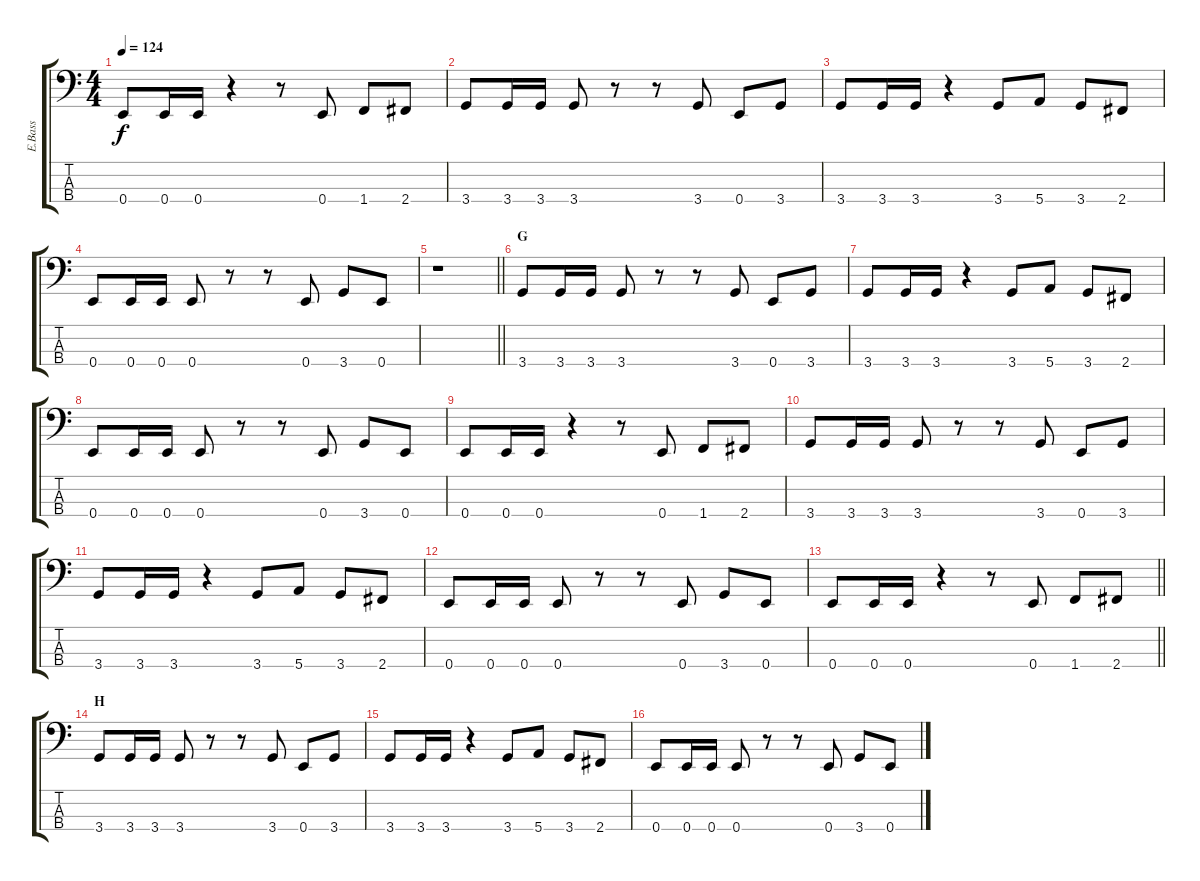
\track ("E.Bass" "E.Bass") {instrument electricbassfinger}
\staff {score tabs}
\tuning (G2 D2 A1 E1) {hide}
\ts (4 4)
\tempo 124
\clef f4
\ks c
0.4.8{dy f} 0.4.16 0.4.16 r.4 r.8 0.4.8 1.4.8 2.4.8 |
3.4.8 3.4.16 3.4.16 3.4.8 r.8 r.8 3.4.8 0.4.8 3.4.8 |
3.4.8 3.4.16 3.4.16 r.4 3.4.8 5.4.8 3.4.8 2.4.8 |
0.4.8 0.4.16 0.4.16 0.4.8 r.8 r.8 0.4.8 3.4.8 0.4.8 |
\barLineRight lightlight
r.1 |
\section ("" "G")
3.4.8 3.4.16 3.4.16 3.4.8 r.8 r.8 3.4.8 0.4.8 3.4.8 |
3.4.8 3.4.16 3.4.16 r.4 3.4.8 5.4.8 3.4.8 2.4.8 |
0.4.8 0.4.16 0.4.16 0.4.8 r.8 r.8 0.4.8 3.4.8 0.4.8 |
0.4.8 0.4.16 0.4.16 r.4 r.8 0.4.8 1.4.8 2.4.8 |
3.4.8 3.4.16 3.4.16 3.4.8 r.8 r.8 3.4.8 0.4.8 3.4.8 |
3.4.8 3.4.16 3.4.16 r.4 3.4.8 5.4.8 3.4.8 2.4.8 |
0.4.8 0.4.16 0.4.16 0.4.8 r.8 r.8 0.4.8 3.4.8 0.4.8 |
\barLineRight lightlight
0.4.8 0.4.16 0.4.16 r.4 r.8 0.4.8 1.4.8 2.4.8 |
\section ("" "H")
3.4.8 3.4.16 3.4.16 3.4.8 r.8 r.8 3.4.8 0.4.8 3.4.8 |
3.4.8 3.4.16 3.4.16 r.4 3.4.8 5.4.8 3.4.8 2.4.8 |
0.4.8 0.4.16 0.4.16 0.4.8 r.8 r.8 0.4.8 3.4.8 0.4.8
